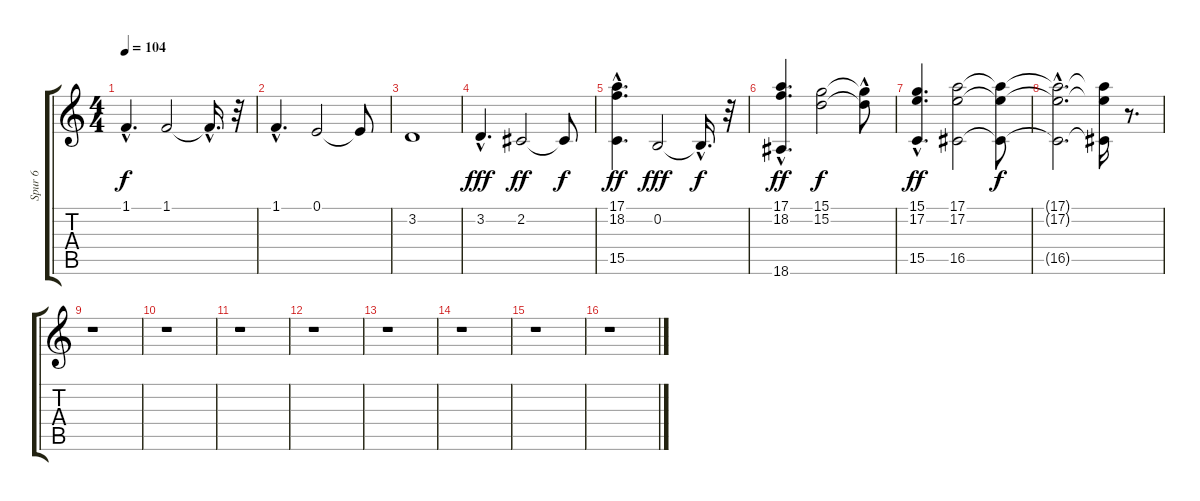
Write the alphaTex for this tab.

\track ("Spur 6" "Spur 6") {instrument synthstrings1}
\staff {score tabs}
\tuning (E4 B3 G3 D3 A2 E2) {hide}
\ts (4 4)
\tempo 104
\clef g2
\ks c
1.1{hac}.4{d dy f} 1.1.2 1.1{hac t}.16{d} r.32 |
1.1{hac}.4{d} 0.1.2 0.1{t}.8 |
3.2.1 |
3.2{hac}.4{d dy fff} 2.2.2{dy ff} 2.2{t}.8{dy f} |
(17.1{hac} 18.2{hac} 15.5{hac}).4{d dy ff} 0.2.2{dy fff} 0.2{hac t}.16{d dy f} r.32 |
(17.1{hac} 18.2{hac} 18.6).4{d dy ff} (15.1 15.2).2{dy f} (15.1{hac t} 15.2{t}).8 |
(15.1{hac} 17.2{hac} 15.5{hac}).4{d dy ff} (17.1 17.2 16.5).2 (17.1{t} 17.2{t} 16.5{t}).8{dy f} |
(17.1{hac t} 17.2{hac t} 16.5{hac t}).2{d} (17.1{t} 17.2{t} 16.5{t}).16 r.8{d} |
r.1 |
r.1 |
r.1 |
r.1 |
r.1 |
r.1 |
r.1 |
r.1
